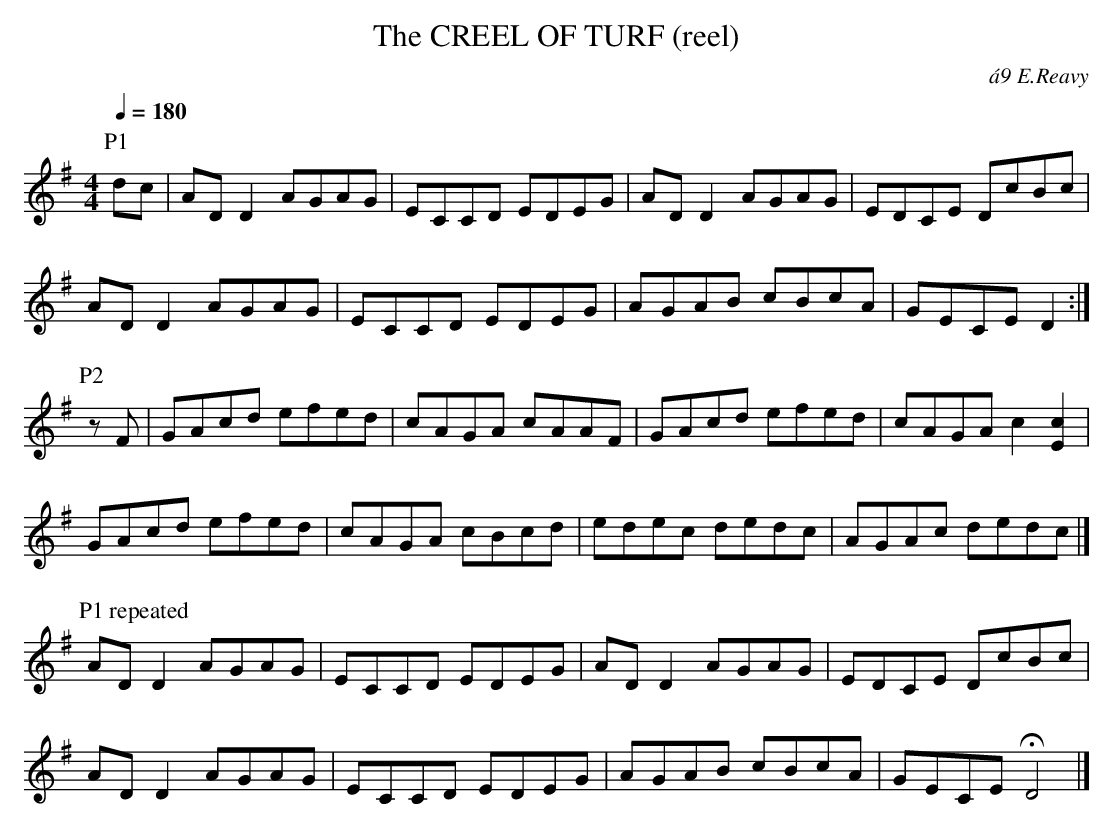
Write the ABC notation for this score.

X:1
T:CREEL OF TURF (reel), The
C:\'a9 E.Reavy
Y:"allegro moderato A-A-B-A"
Q:1/4=180
M:4/4
L:1/8
K:Dmix
P:P1
dc|ADD2 AGAG|ECCD EDEG|ADD2 AGAG|EDCE DcBc|
ADD2 AGAG|ECCD EDEG|AGAB cBcA|GECE D2:|
P:P2
zF|GAcd efed|cAGA cAAF|GAcd efed|cAGA c2 [E2c2]|
GAcd efed|cAGA cBcd|edec dedc|AGAc dedc|]
P:P1 repeated
ADD2 AGAG|ECCD EDEG|ADD2 AGAG|EDCE DcBc|
ADD2 AGAG|ECCD EDEG|AGAB cBcA|GECE HD4|]
